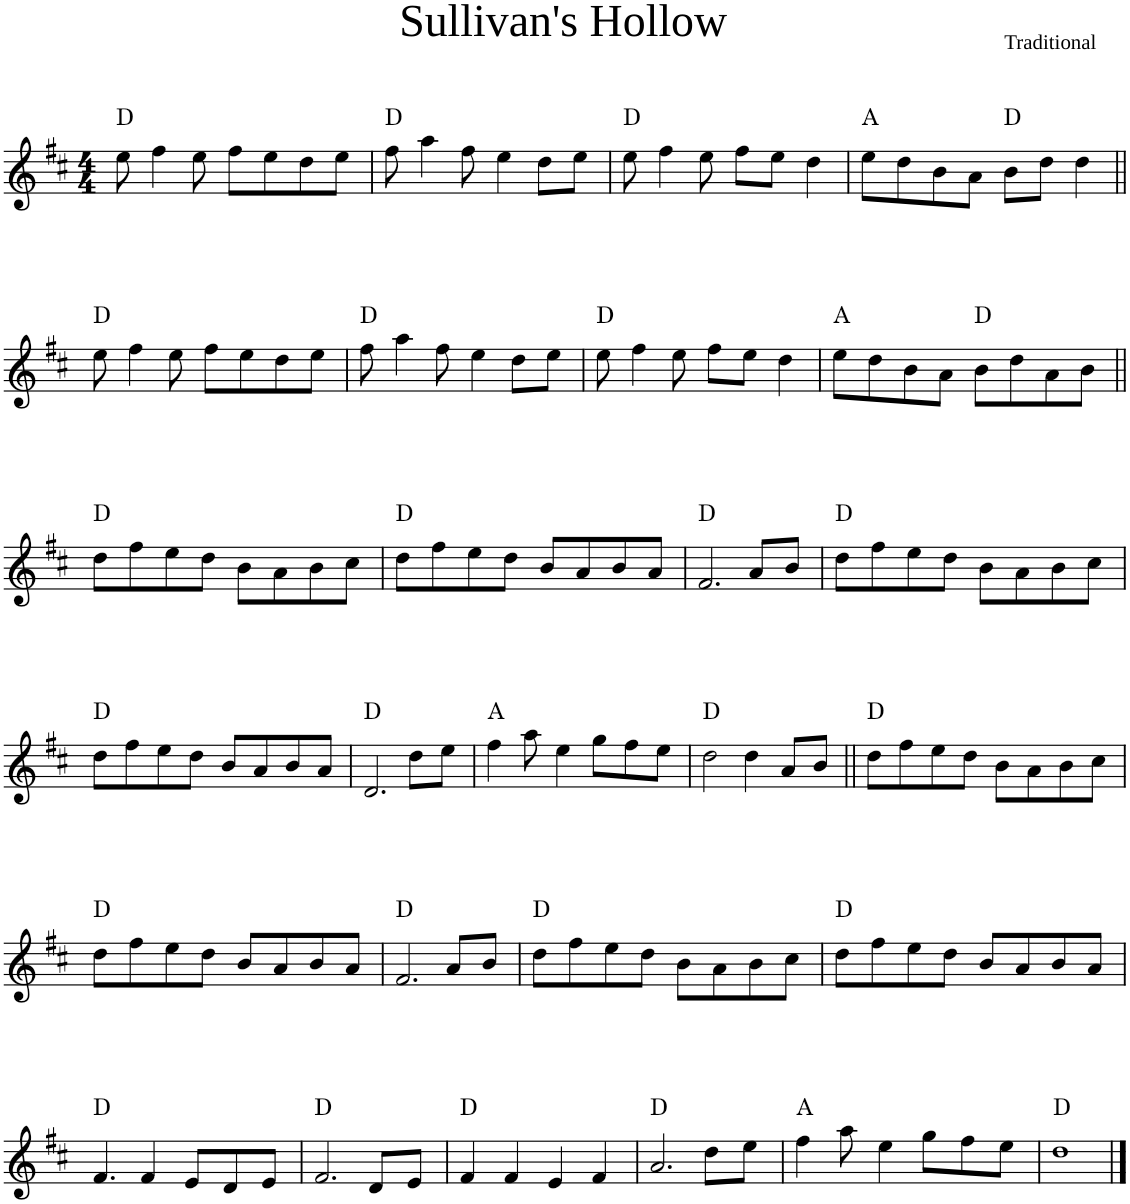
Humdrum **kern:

**kern	**harte
*part1	*part1
*staff1	*
*I"Violin	*
*I'Vln	*
*clefG2	*
*k[f#c#]	*
*M4/4	*
=1	=1
8ee\	D:maj
4ff#\	.
8ee\	.
8ff#\L	.
8ee\	.
8dd\	.
8ee\J	.
=2	=2
8ff#\	D:maj
4aa\	.
8ff#\	.
4ee\	.
8dd\L	.
8ee\J	.
=3	=3
8ee\	D:maj
4ff#\	.
8ee\	.
8ff#\L	.
8ee\J	.
4dd\	.
=4	=4
8ee\L	A:maj
8dd\	.
8b\	.
8a\J	.
8b\L	D:maj
8dd\J	.
4dd\	.
!!LO:LB:g=z
=5||	=5||
8ee\	D:maj
4ff#\	.
8ee\	.
8ff#\L	.
8ee\	.
8dd\	.
8ee\J	.
=6	=6
8ff#\	D:maj
4aa\	.
8ff#\	.
4ee\	.
8dd\L	.
8ee\J	.
=7	=7
8ee\	D:maj
4ff#\	.
8ee\	.
8ff#\L	.
8ee\J	.
4dd\	.
=8	=8
8ee\L	A:maj
8dd\	.
8b\	.
8a\J	.
8b\L	D:maj
8dd\	.
8a\	.
8b\J	.
!!LO:LB:g=z
=9||	=9||
8dd\L	D:maj
8ff#\	.
8ee\	.
8dd\J	.
8b\L	.
8a\	.
8b\	.
8cc#\J	.
=10	=10
8dd\L	D:maj
8ff#\	.
8ee\	.
8dd\J	.
8b/L	.
8a/	.
8b/	.
8a/J	.
=11	=11
2.f#/	D:maj
8a/L	.
8b/J	.
=12	=12
8dd\L	D:maj
8ff#\	.
8ee\	.
8dd\J	.
8b\L	.
8a\	.
8b\	.
8cc#\J	.
!!LO:LB:g=z
=13	=13
8dd\L	D:maj
8ff#\	.
8ee\	.
8dd\J	.
8b/L	.
8a/	.
8b/	.
8a/J	.
=14	=14
2.d/	D:maj
8dd\L	.
8ee\J	.
=15	=15
4ff#\	A:maj
8aa\	.
4ee\	.
8gg\L	.
8ff#\	.
8ee\J	.
=16	=16
2dd\	D:maj
4dd\	.
8a/L	.
8b/J	.
=17||	=17||
8dd\L	D:maj
8ff#\	.
8ee\	.
8dd\J	.
8b\L	.
8a\	.
8b\	.
8cc#\J	.
!!LO:LB:g=z
=18	=18
8dd\L	D:maj
8ff#\	.
8ee\	.
8dd\J	.
8b/L	.
8a/	.
8b/	.
8a/J	.
=19	=19
2.f#/	D:maj
8a/L	.
8b/J	.
=20	=20
8dd\L	D:maj
8ff#\	.
8ee\	.
8dd\J	.
8b\L	.
8a\	.
8b\	.
8cc#\J	.
=21	=21
8dd\L	D:maj
8ff#\	.
8ee\	.
8dd\J	.
8b/L	.
8a/	.
8b/	.
8a/J	.
!!LO:LB:g=z
=22	=22
4.f#/	D:maj
4f#/	.
8e/L	.
8d/	.
8e/J	.
=23	=23
2.f#/	D:maj
8d/L	.
8e/J	.
=24	=24
4f#/	D:maj
4f#/	.
4e/	.
4f#/	.
=25	=25
2.a/	D:maj
8dd\L	.
8ee\J	.
=26	=26
4ff#\	A:maj
8aa\	.
4ee\	.
8gg\L	.
8ff#\	.
8ee\J	.
=27	=27
1dd	D:maj
==	==
*-	*-
